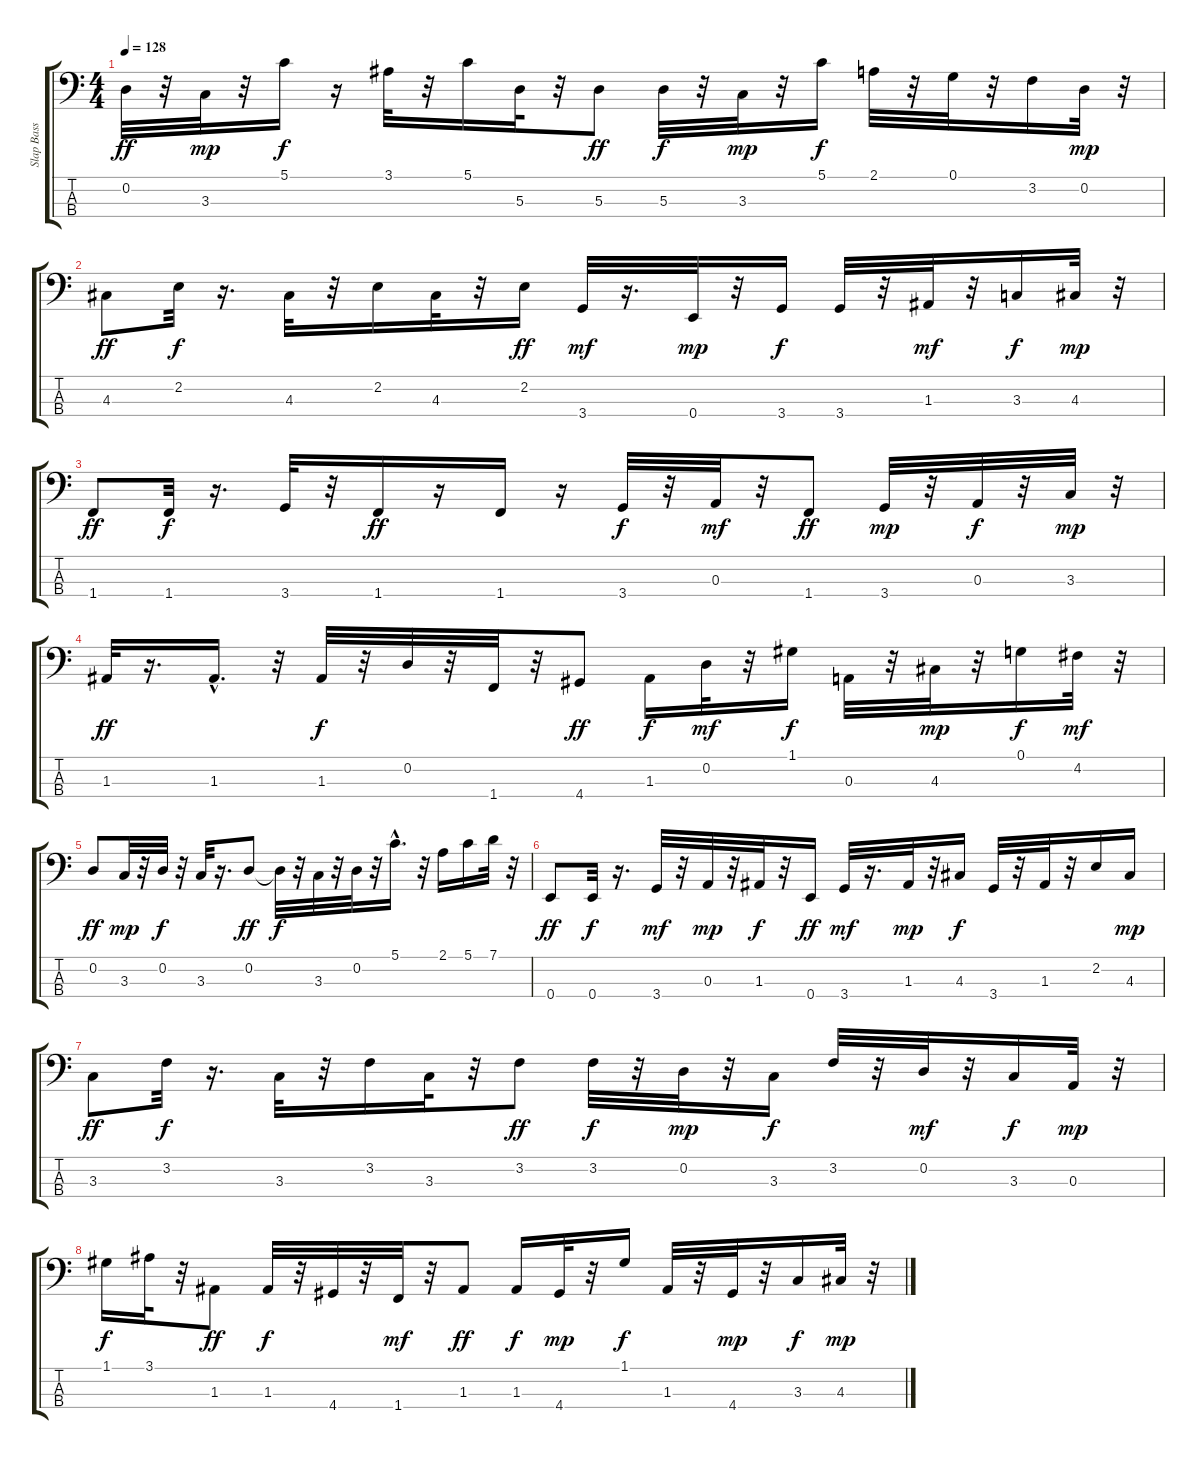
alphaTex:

\track ("Slap Bass 1" "Slap Bass ") {instrument slapbass1}
\staff {score tabs}
\tuning (G2 D2 A1 E1) {hide}
\ts (4 4)
\tempo 128
\clef f4
\ks c
0.2.32{dy ff} r.32 3.3.32{dy mp} r.32 5.1.16{dy f} r.16 3.1.32 r.32 5.1.16 5.3.32 r.32 5.3.8{dy ff} 5.3.32{dy f} r.32 3.3.32{dy mp} r.32 5.1.16{dy f} 2.1.32 r.32 0.1.32 r.32 3.2.16 0.2.32{dy mp} r.32 |
4.3.8{dy ff} 2.2.32{dy f} r.16{d} 4.3.32 r.32 2.2.16 4.3.32 r.32 2.2.16{dy ff} 3.4.32{dy mf} r.16{d} 0.4.32{dy mp} r.32 3.4.16{dy f} 3.4.32 r.32 1.3.32{dy mf} r.32 3.3.16{dy f} 4.3.32{dy mp} r.32 |
1.4.8{dy ff} 1.4.32{dy f} r.16{d} 3.4.32 r.32 1.4.16{dy ff} r.16 1.4.16 r.16 3.4.32{dy f} r.32 0.3.32{dy mf} r.32 1.4.8{dy ff} 3.4.32{dy mp} r.32 0.3.32{dy f} r.32 3.3.32{dy mp} r.32 |
1.3.32{dy ff} r.16{d} 1.3{hac}.16{d} r.32 1.3.32{dy f} r.32 0.2.32 r.32 1.4.32 r.32 4.4.8{dy ff} 1.3.16{dy f} 0.2.32{dy mf} r.32 1.1.16{dy f} 0.3.32 r.32 4.3.32{dy mp} r.32 0.1.16{dy f} 4.2.32{dy mf} r.32 |
0.2.8{dy ff} 3.3.32{dy mp} r.32 0.2.32{dy f} r.32 3.3.32 r.16{d} 0.2.8{dy ff} 0.2{t}.32{dy f} r.32 3.3.32 r.32 0.2.32 r.32 5.1{hac}.16{d} r.32 2.1.16 5.1.16 7.1.32 r.32 |
0.4.8{dy ff} 0.4.32{dy f} r.16{d} 3.4.32{dy mf} r.32 0.3.32{dy mp} r.32 1.3.32{dy f} r.32 0.4.16{dy ff} 3.4.32{dy mf} r.16{d} 1.3.32{dy mp} r.32 4.3.16{dy f} 3.4.32 r.32 1.3.32 r.32 2.2.16 4.3.16{dy mp} |
3.3.8{dy ff} 3.2.32{dy f} r.16{d} 3.3.32 r.32 3.2.16 3.3.32 r.32 3.2.8{dy ff} 3.2.32{dy f} r.32 0.2.32{dy mp} r.32 3.3.16{dy f} 3.2.32 r.32 0.2.32{dy mf} r.32 3.3.16{dy f} 0.3.32{dy mp} r.32 |
1.1.16{dy f} 3.1.32 r.32 1.3.8{dy ff} 1.3.32{dy f} r.32 4.4.32 r.32 1.4.32{dy mf} r.32 1.3.8{dy ff} 1.3.16{dy f} 4.4.32{dy mp} r.32 1.1.16{dy f} 1.3.32 r.32 4.4.32{dy mp} r.32 3.3.16{dy f} 4.3.32{dy mp} r.32
